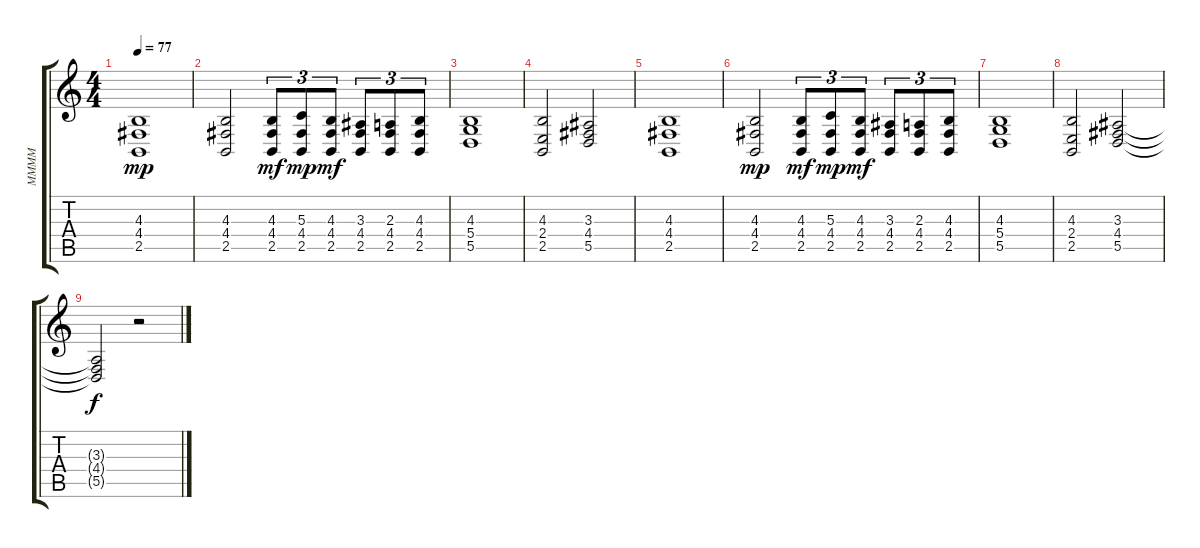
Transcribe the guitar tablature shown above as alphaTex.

\track ("MMMM" "MMMM") {instrument rockorgan}
\staff {score tabs}
\tuning (E4 B3 G3 D3 A2 E2) {hide}
\ts (4 4)
\tempo 77
\clef g2
\ks c
(4.3 4.4 2.5).1{dy mp instrument rockorgan} |
(4.3 4.4 2.5).2 (4.3 4.4 2.5).8{tu (3 2) dy mf} (5.3 4.4 2.5).8{tu (3 2) dy mp} (4.3 4.4 2.5).8{tu (3 2) dy mf} (3.3 4.4 2.5).8{tu (3 2)} (2.3 4.4 2.5).8{tu (3 2)} (4.3 4.4 2.5).8{tu (3 2)} |
(4.3 5.4 5.5).1 |
(4.3 2.4 2.5).2 (3.3 4.4 5.5).2 |
(4.3 4.4 2.5).1 |
(4.3 4.4 2.5).2{dy mp} (4.3 4.4 2.5).8{tu (3 2) dy mf} (5.3 4.4 2.5).8{tu (3 2) dy mp} (4.3 4.4 2.5).8{tu (3 2) dy mf} (3.3 4.4 2.5).8{tu (3 2)} (2.3 4.4 2.5).8{tu (3 2)} (4.3 4.4 2.5).8{tu (3 2)} |
(4.3 5.4 5.5).1 |
(4.3 2.4 2.5).2{volume 2} (3.3 4.4 5.5).2 |
(3.3{t} 4.4{t} 5.5{t}).2{dy f} r.2
